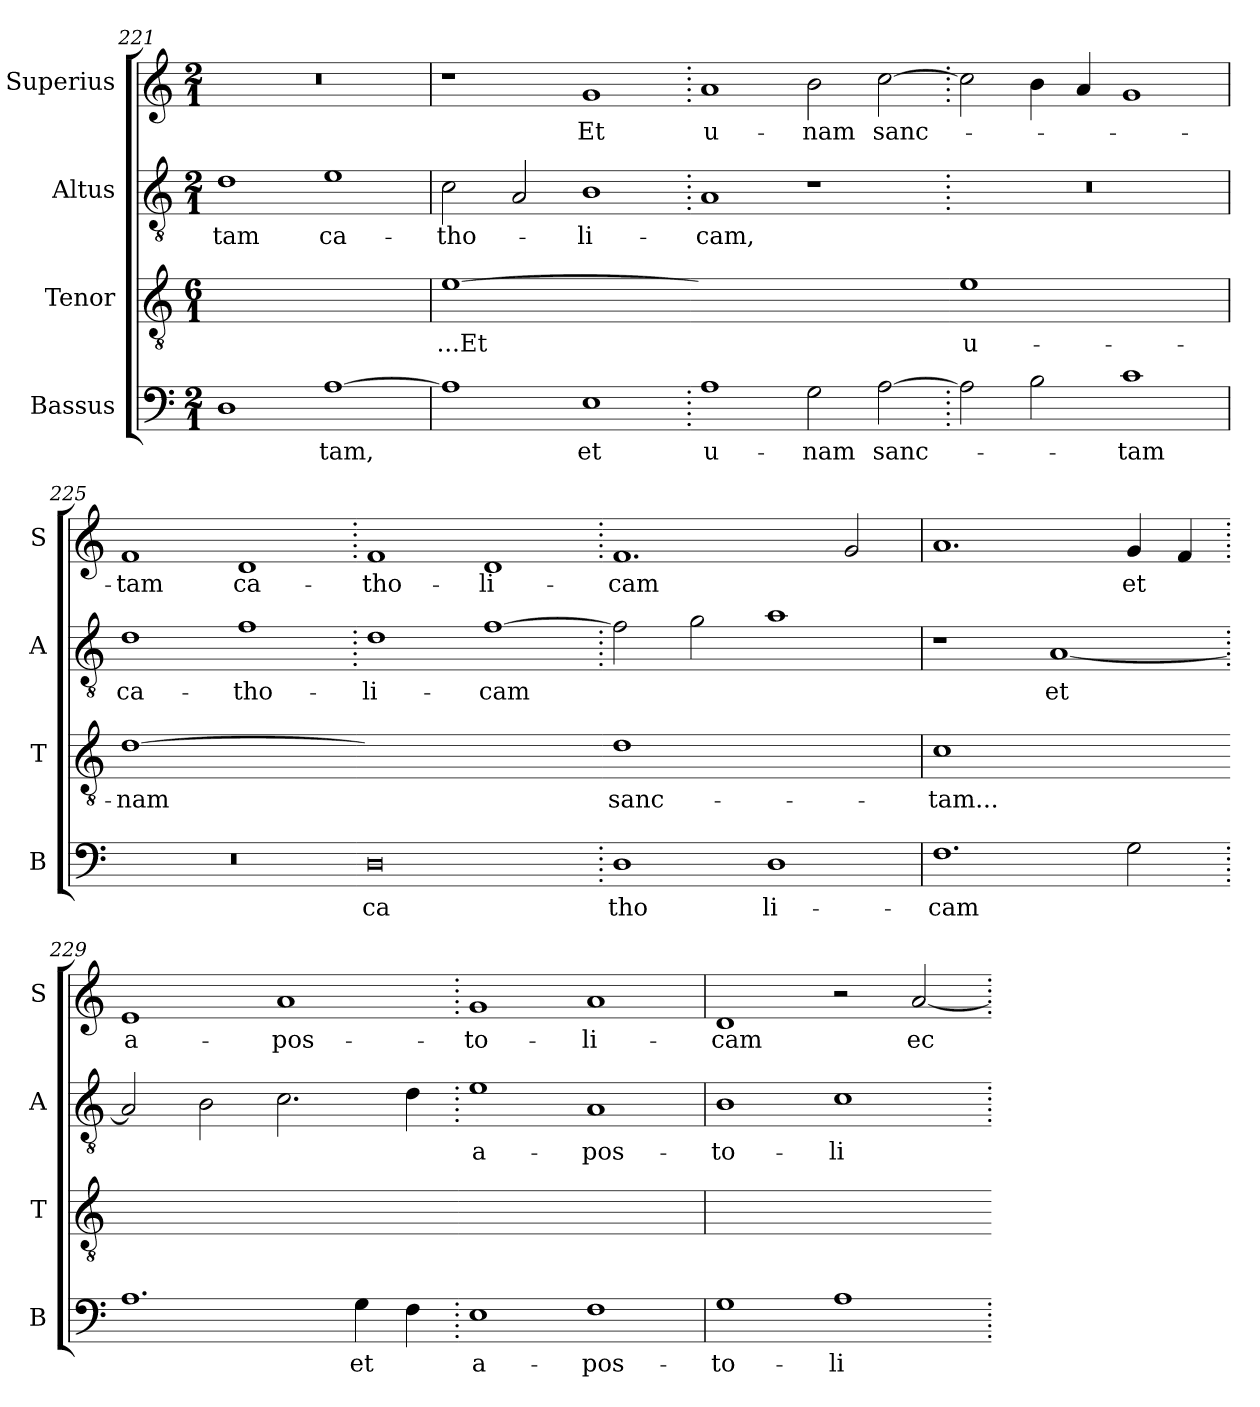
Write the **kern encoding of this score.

**kern	**text	**kern	**text	**kern	**text	**kern	**text
*part4	*part4	*part3	*part3	*part2	*part2	*part1	*part1
*staff4	*staff4	*staff3	*staff3	*staff2	*staff2	*staff1	*staff1
*I"Bassus	*	*I"Tenor	*	*I"Altus	*	*I"Superius	*
*I'B	*	*I'T	*	*I'A	*	*I'S	*
*clefF4	*	*clefGv2	*	*clefGv2	*	*clefG2	*
*k[]	*	*k[]	*	*k[]	*	*k[]	*
*M2/1	*	*M6/1	*	*M2/1	*	*M2/1	*
=221	=221	=221	=221	=221	=221	=221	=221
!	!	!LO:N:vis=1	!	!	!	!	!
1D	.	0ryy	.	1d	-tam	0r	.
[1A	-tam,	.	.	1e	ca-	.	.
=222	=222	=222	=222	=222	=222	=222	=222
!	!	!LO:N:vis=1	!	!	!	!	!
1A]	.	[0e	...Et	2c\	-tho-	1r	.
.	.	.	.	2A/	.	.	.
1E	et	.	.	1B	-li-	1g	Et
=223.	=223.	=223-	=223.	=223.	=223.	=223.	=223.
!	!	!LO:N:vis=1	!	!	!	!	!
1A	u-	0eyy]	.	1A	-cam,	1a	u-
2G\	-nam	.	.	1r	.	2b\	-nam
[2A\	sanc-	.	.	.	.	[2cc\	sanc-
=224.	=224.	=224-	=224.	=224.	=224.	=224.	=224.
!	!	!LO:N:vis=1	!	!	!	!	!
2A\]	.	0e	u-	0r	.	2cc\]	.
2B\	.	.	.	.	.	4b\	.
.	.	.	.	.	.	4a/	.
1c	-tam	.	.	.	.	1g	.
=225	=225	=225	=225	=225	=225	=225	=225
!	!	!LO:N:vis=1	!	!	!	!	!
0r	.	[0d	-nam	1d	ca-	1f	-tam
.	.	.	.	1f	-tho-	1d	ca-
=226.	=226.	=226-	=226.	=226.	=226.	=226.	=226.
!	!	!LO:N:vis=1	!	!	!	!	!
0D	ca	0dyy]	.	1d	-li-	1f	-tho-
.	.	.	.	[1f	-cam	1d	-li-
=227.	=227.	=227-	=227.	=227.	=227.	=227.	=227.
!	!	!LO:N:vis=1	!	!	!	!	!
1D	-tho	0d	sanc-	2f\]	.	1.f	-cam
.	.	.	.	2g\	.	.	.
1D	-li-	.	.	1a	.	.	.
.	.	.	.	.	.	2g/	.
=228	=228	=228	=228	=228	=228	=228	=228
!	!	!LO:N:vis=1	!	!	!	!	!
1.F	-cam	[y0c	-tam...	1r	.	1.a	.
.	.	.	.	[1A	et	.	.
2G\	.	.	.	.	.	4g/	et
.	.	.	.	.	.	4f/	.
=229.	=229.	=229-	=229.	=229.	=229.	=229.	=229.
!	!	!LO:N:vis=1	!	!	!	!	!
1.A	.	0cyy_	.	2A/]	.	1e	a-
.	.	.	.	2B\	.	.	.
.	.	.	.	2.c\	.	1a	-pos-
4G\	-et	.	.	.	.	.	.
4F\	.	.	.	4d\	.	.	.
=230.	=230.	=230-	=230.	=230.	=230.	=230.	=230.
!	!	!LO:N:vis=1	!	!	!	!	!
1E	a-	0cyy]	.	1e	a-	1g	-to-
1F	-pos-	.	.	1A	-pos-	1a	-li-
=231	=231	=231	=231	=231	=231	=231	=231
!	!	!LO:N:vis=1	!	!	!	!	!
1G	-to-	0r	.	1B	-to-	1d	-cam
1A	-li-	.	.	1c	-li-	2r	.
.	.	.	.	.	.	[2a/	ec-
=.	=.	=-	=.	=.	=.	=.	=.
*-	*-	*-	*-	*-	*-	*-	*-
